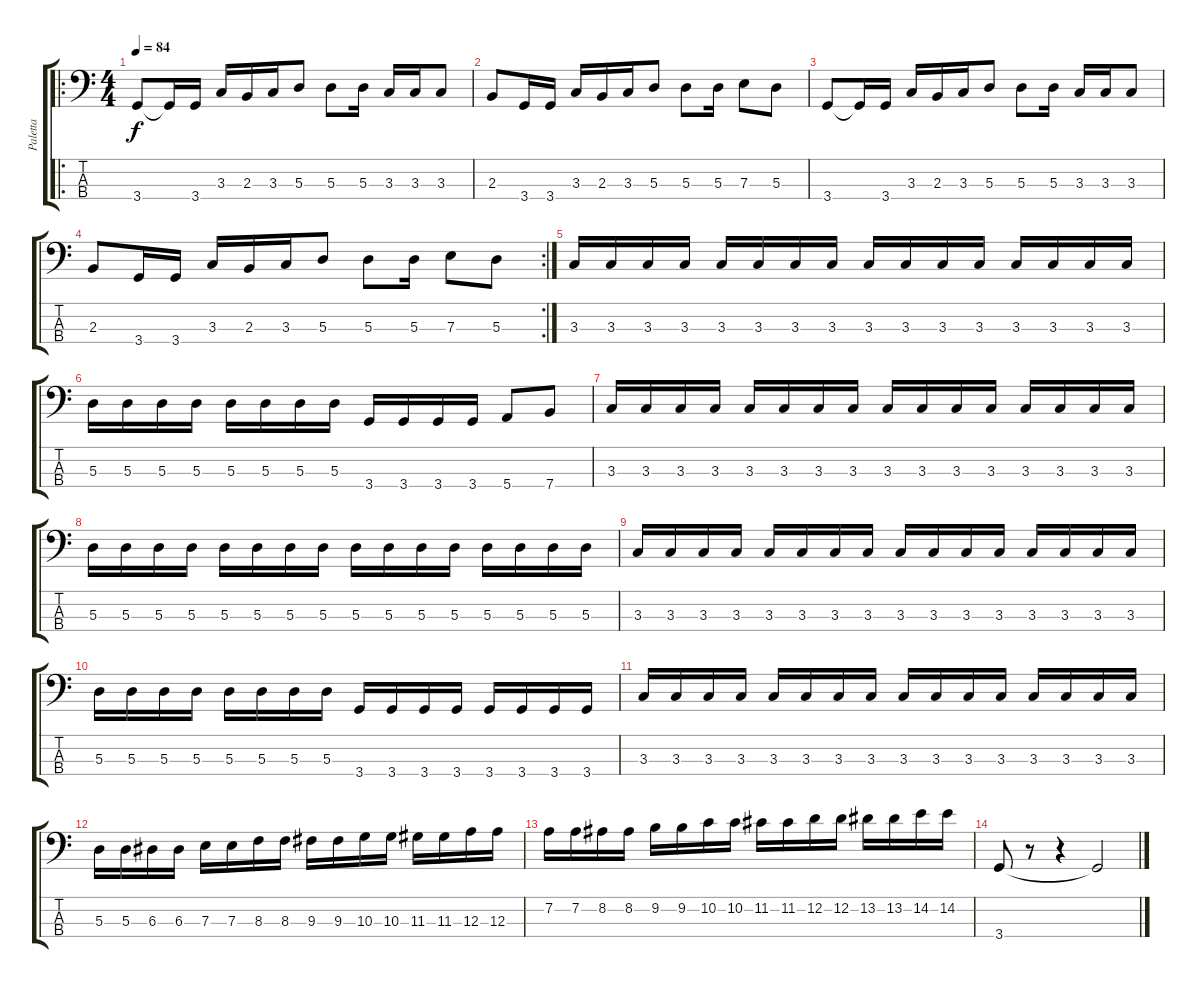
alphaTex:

\track ("Paletta" "Paletta") {instrument electricbasspick}
\staff {score tabs}
\tuning (G2 D2 A1 E1) {hide}
\ro
\ts (4 4)
\tempo 84
\clef f4
\ks c
3.4.8{dy f} 3.4{t}.16 3.4.16 3.3.16 2.3.16 3.3.16 5.3.8 5.3.8 5.3.16 3.3.16 3.3.16 3.3.8 |
2.3.8 3.4.16 3.4.16 3.3.16 2.3.16 3.3.16 5.3.8 5.3.8 5.3.16 7.3.8 5.3.8 |
3.4.8 3.4{t}.16 3.4.16 3.3.16 2.3.16 3.3.16 5.3.8 5.3.8 5.3.16 3.3.16 3.3.16 3.3.8 |
\rc 2
2.3.8 3.4.16 3.4.16 3.3.16 2.3.16 3.3.16 5.3.8 5.3.8 5.3.16 7.3.8 5.3.8 |
3.3.16 3.3.16 3.3.16 3.3.16 3.3.16 3.3.16 3.3.16 3.3.16 3.3.16 3.3.16 3.3.16 3.3.16 3.3.16 3.3.16 3.3.16 3.3.16 |
5.3.16 5.3.16 5.3.16 5.3.16 5.3.16 5.3.16 5.3.16 5.3.16 3.4.16 3.4.16 3.4.16 3.4.16 5.4.8 7.4.8 |
3.3.16 3.3.16 3.3.16 3.3.16 3.3.16 3.3.16 3.3.16 3.3.16 3.3.16 3.3.16 3.3.16 3.3.16 3.3.16 3.3.16 3.3.16 3.3.16 |
5.3.16 5.3.16 5.3.16 5.3.16 5.3.16 5.3.16 5.3.16 5.3.16 5.3.16 5.3.16 5.3.16 5.3.16 5.3.16 5.3.16 5.3.16 5.3.16 |
3.3.16 3.3.16 3.3.16 3.3.16 3.3.16 3.3.16 3.3.16 3.3.16 3.3.16 3.3.16 3.3.16 3.3.16 3.3.16 3.3.16 3.3.16 3.3.16 |
5.3.16 5.3.16 5.3.16 5.3.16 5.3.16 5.3.16 5.3.16 5.3.16 3.4.16 3.4.16 3.4.16 3.4.16 3.4.16 3.4.16 3.4.16 3.4.16 |
3.3.16 3.3.16 3.3.16 3.3.16 3.3.16 3.3.16 3.3.16 3.3.16 3.3.16 3.3.16 3.3.16 3.3.16 3.3.16 3.3.16 3.3.16 3.3.16 |
5.3.16 5.3.16 6.3.16 6.3.16 7.3.16 7.3.16 8.3.16 8.3.16 9.3.16 9.3.16 10.3.16 10.3.16 11.3.16 11.3.16 12.3.16 12.3.16 |
7.2.16 7.2.16 8.2.16 8.2.16 9.2.16 9.2.16 10.2.16 10.2.16 11.2.16 11.2.16 12.2.16 12.2.16 13.2.16 13.2.16 14.2.16 14.2.16 |
3.4.8 r.8 r.4 3.4{t}.2
